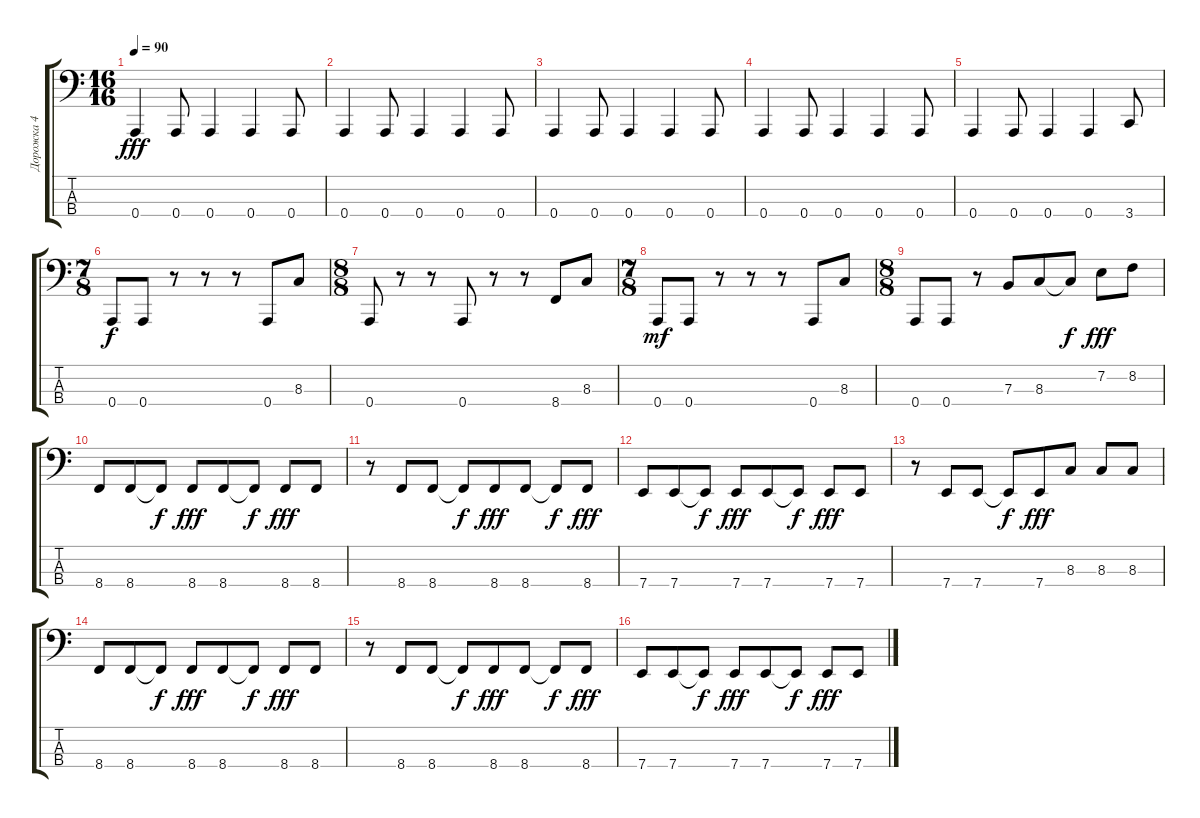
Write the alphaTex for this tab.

\track ("Дорожка 4" "Дорожка 4") {instrument slapbass1}
\staff {score tabs}
\tuning (D2 A1 E1 A0) {hide}
\ts (16 16)
\tempo 90
\clef f4
\ks c
0.4.4{dy fff} 0.4.8 0.4.4 0.4.4 0.4.8 |
0.4.4 0.4.8 0.4.4 0.4.4 0.4.8 |
0.4.4 0.4.8 0.4.4 0.4.4 0.4.8 |
0.4.4 0.4.8 0.4.4 0.4.4 0.4.8 |
0.4.4 0.4.8 0.4.4 0.4.4 3.4.8 |
\ts (7 8)
0.4.8{dy f} 0.4.8 r.8 r.8 r.8 0.4.8 8.3.8 |
\ts (8 8)
0.4.8 r.8 r.8 0.4.8 r.8 r.8 8.4.8 8.3.8 |
\ts (7 8)
0.4.8{dy mf} 0.4.8 r.8 r.8 r.8 0.4.8 8.3.8 |
\ts (8 8)
0.4.8 0.4.8 r.8 7.3.8 8.3.8 8.3{t}.8{dy f} 7.2.8{dy fff} 8.2.8 |
8.4.8 8.4.8 8.4{t}.8{dy f} 8.4.8{dy fff} 8.4.8 8.4{t}.8{dy f} 8.4.8{dy fff} 8.4.8 |
r.8 8.4.8 8.4.8 8.4{t}.8{dy f} 8.4.8{dy fff} 8.4.8 8.4{t}.8{dy f} 8.4.8{dy fff} |
7.4.8 7.4.8 7.4{t}.8{dy f} 7.4.8{dy fff} 7.4.8 7.4{t}.8{dy f} 7.4.8{dy fff} 7.4.8 |
r.8 7.4.8 7.4.8 7.4{t}.8{dy f} 7.4.8{dy fff} 8.3.8 8.3.8 8.3.8 |
8.4.8 8.4.8 8.4{t}.8{dy f} 8.4.8{dy fff} 8.4.8 8.4{t}.8{dy f} 8.4.8{dy fff} 8.4.8 |
r.8 8.4.8 8.4.8 8.4{t}.8{dy f} 8.4.8{dy fff} 8.4.8 8.4{t}.8{dy f} 8.4.8{dy fff} |
7.4.8 7.4.8 7.4{t}.8{dy f} 7.4.8{dy fff} 7.4.8 7.4{t}.8{dy f} 7.4.8{dy fff} 7.4.8
